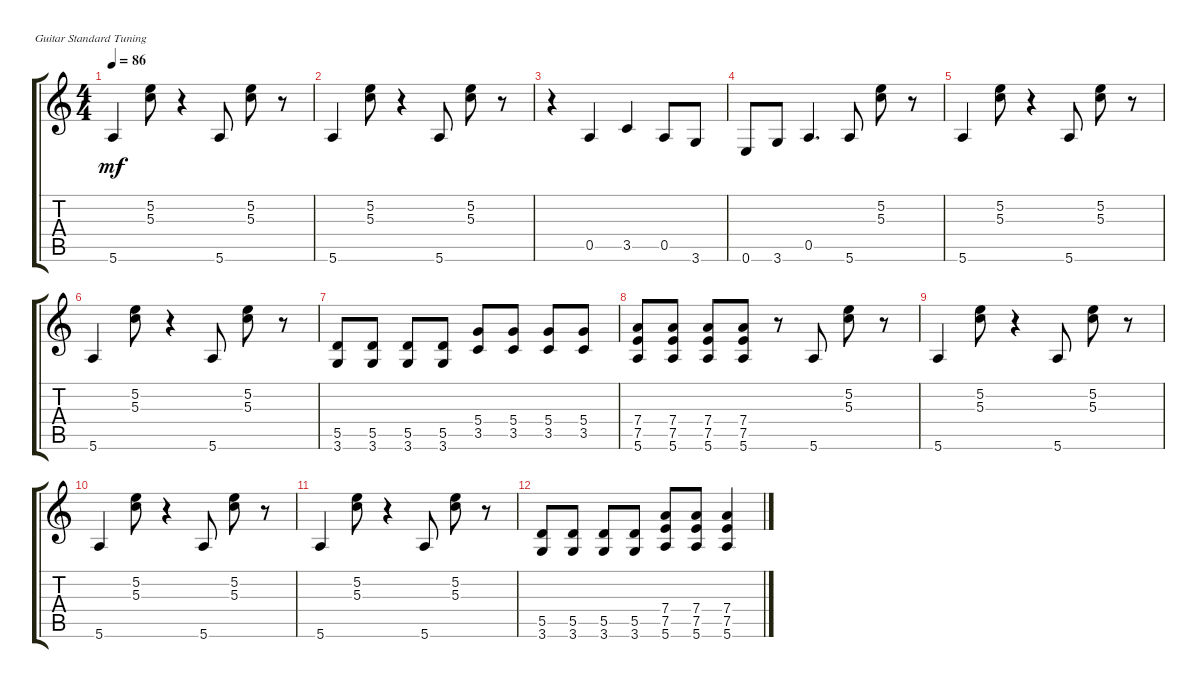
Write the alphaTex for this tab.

\defaultSystemsLayout 4
\bracketExtendMode groupsimilarinstruments
\singleTrackTrackNamePolicy hidden
\multiTrackTrackNamePolicy hidden
\otherSystemsTrackNameOrientation horizontal
\track ("Electric Guitar" "E-Gt") {instrument overdrivenguitar}
\staff {score tabs}
\tuning (E4 B3 G3 D3 A2 E2)
\ts (4 4)
\tempo 86
\clef g2
\scale
0.481781
\ks c
5.6.4{dy mf instrument overdrivenguitar} (5.3 5.2).8 r.4 5.6.8 (5.3 5.2).8 r.8 |
\scale
0.259109 5.6.4 (5.3 5.2).8 r.4 5.6.8 (5.3 5.2).8 r.8 |
\scale
0.259109 r.4 0.5.4 3.5.4 0.5.8 3.6.8 |
\scale
0.333333 0.6.8 3.6.8 0.5.4{d} 5.6.8 (5.3 5.2).8 r.8 |
\scale
0.333333 5.6.4 (5.3 5.2).8 r.4 5.6.8 (5.3 5.2).8 r.8 |
\scale
0.333333 5.6.4 (5.3 5.2).8 r.4 5.6.8 (5.3 5.2).8 r.8 |
\scale
0.333333 (3.6 5.5).8 (3.6 5.5).8 (3.6 5.5).8 (3.6 5.5).8 (3.5 5.4).8 (3.5 5.4).8 (3.5 5.4).8 (3.5 5.4).8 |
\scale
0.333333 (5.6 7.5 7.4).8 (5.6 7.5 7.4).8 (5.6 7.5 7.4).8 (5.6 7.5 7.4).8 r.8 5.6.8 (5.3 5.2).8 r.8 |
\scale
0.333333 5.6.4 (5.3 5.2).8 r.4 5.6.8 (5.3 5.2).8 r.8 |
5.6.4 (5.3 5.2).8 r.4 5.6.8 (5.3 5.2).8 r.8 |
5.6.4 (5.3 5.2).8 r.4 5.6.8 (5.3 5.2).8 r.8 |
(3.6 5.5).8 (3.6 5.5).8 (3.6 5.5).8 (3.6 5.5).8 (5.6 7.5 7.4).8 (5.6 7.5 7.4).8 (5.6 7.5 7.4).4
